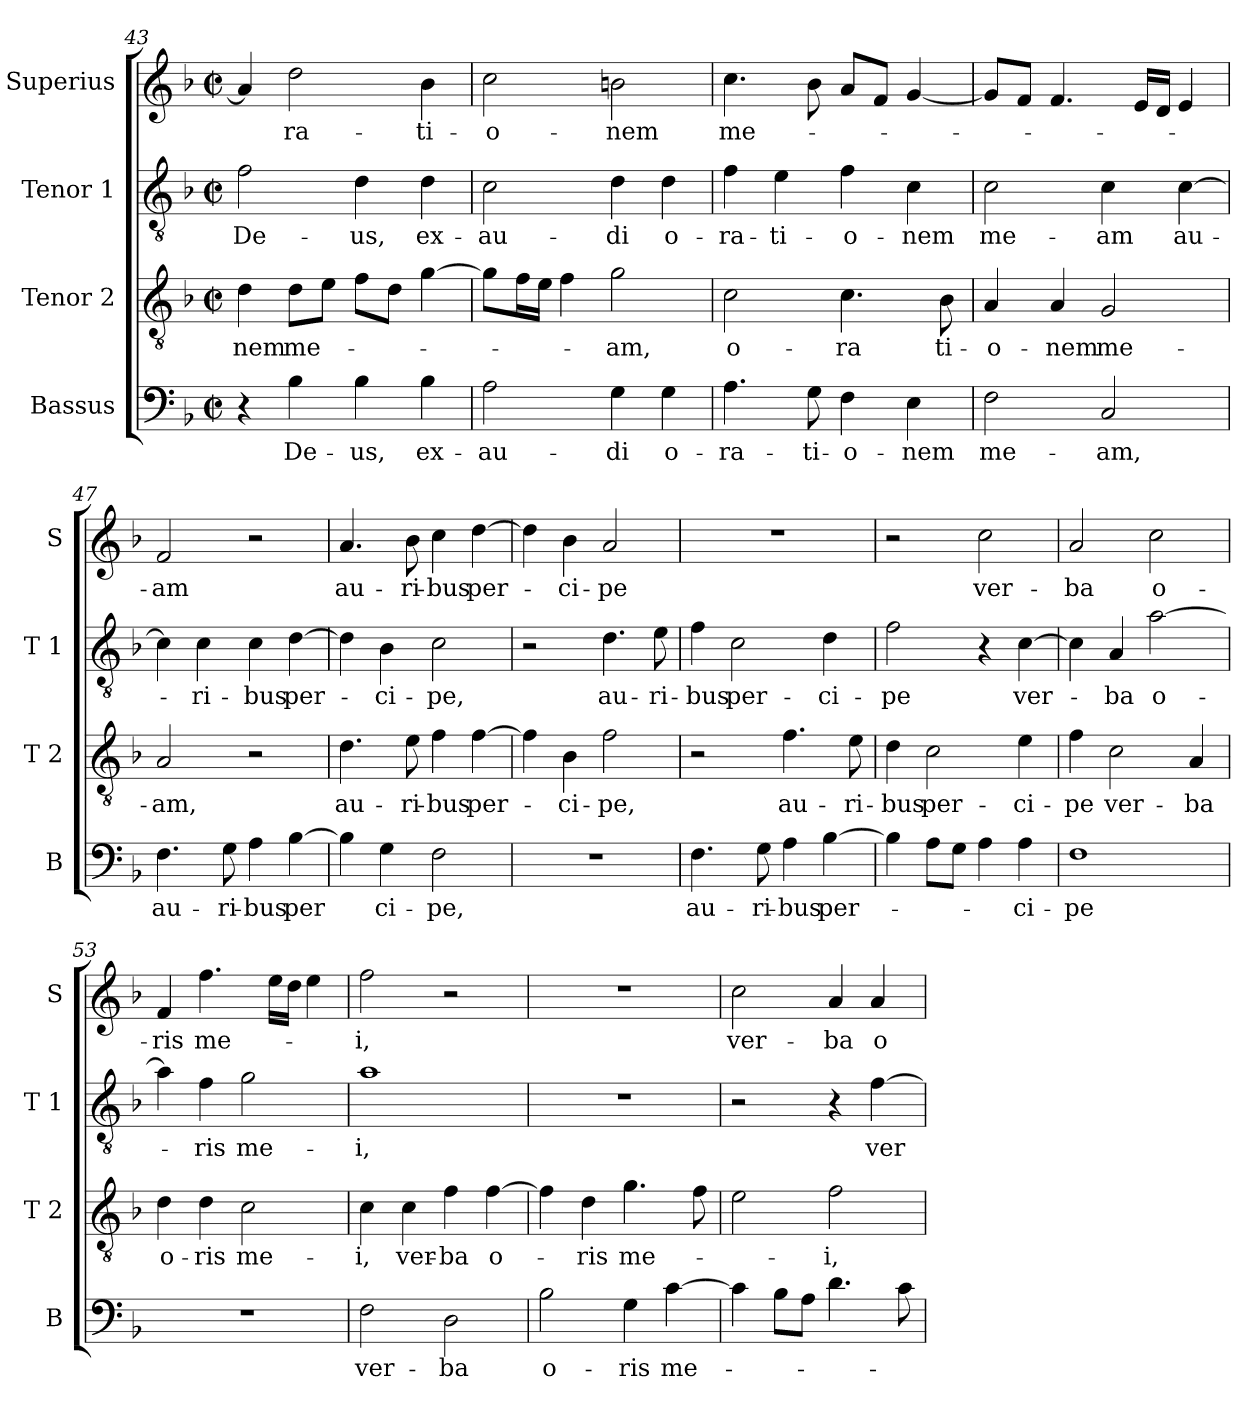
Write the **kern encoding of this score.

**kern	**text	**kern	**text	**kern	**text	**kern	**text
*part4	*part4	*part3	*part3	*part2	*part2	*part1	*part1
*staff4	*staff4	*staff3	*staff3	*staff2	*staff2	*staff1	*staff1
*I"Bassus	*	*I"Tenor 2	*	*I"Tenor 1	*	*I"Superius	*
*I'B	*	*I'T 2	*	*I'T 1	*	*I'S	*
!!LO:LB:g=z
*clefF4	*	*clefGv2	*	*clefGv2	*	*clefG2	*
*k[b-]	*	*k[b-]	*	*k[b-]	*	*k[b-]	*
*F:	*	*F:	*	*F:	*	*F:	*
*M2/2	*	*M2/2	*	*M2/2	*	*M2/2	*
*met(c|)	*	*met(c|)	*	*met(c|)	*	*met(c|)	*
=43	=43	=43	=43	=43	=43	=43	=43
!	!	!	!LO:LY:b	!	!LO:LY:b	!	!
4r	.	4d\	-nem	2f\	De-	4a/]	.
!	!LO:LY:b	!	!LO:LY:b	!	!	!	!LO:LY:b
4B-\	De-	8d\L	me-	.	.	2dd\	-ra-
.	.	8e\J	.	.	.	.	.
!	!LO:LY:b	!	!	!	!LO:LY:b	!	!
4B-\	-us,	8f\L	.	4d\	-us,	.	.
.	.	8d\J	.	.	.	.	.
!	!LO:LY:b	!	!	!	!LO:LY:b	!	!LO:LY:b
4B-\	ex-	[4g\	.	4d\	ex-	4b-\	-ti-
=44	=44	=44	=44	=44	=44	=44	=44
!	!LO:LY:b	!	!	!	!LO:LY:b	!	!LO:LY:b
2A\	-au-	8g\L]	.	2c\	-au-	2cc\	-o-
.	.	16f\L	.	.	.	.	.
.	.	16e\JJ	.	.	.	.	.
.	.	4f\	.	.	.	.	.
!	!LO:LY:b	!	!LO:LY:b	!	!LO:LY:b	!	!LO:LY:b
4G\	-di	2g\	-am,	4d\	-di	2bn\	-nem
!	!LO:LY:b	!	!	!	!LO:LY:b	!	!
4G\	o-	.	.	4d\	o-	.	.
=45	=45	=45	=45	=45	=45	=45	=45
!	!LO:LY:b	!	!LO:LY:b	!	!LO:LY:b	!	!LO:LY:b
4.A\	-ra-	2c\	o-	4f\	-ra-	4.cc\	me-
!	!	!	!	!	!LO:LY:b	!	!
.	.	.	.	4e\	-ti-	.	.
!	!LO:LY:b	!	!	!	!	!	!
8G\	-ti-	.	.	.	.	8b-\	.
!	!LO:LY:b	!	!LO:LY:b	!	!LO:LY:b	!	!
4F\	-o-	4.c\	-ra	4f\	-o-	8a/L	.
.	.	.	.	.	.	8f/J	.
!	!LO:LY:b	!	!	!	!LO:LY:b	!	!
4E\	-nem	.	.	4c\	-nem	[4g/	.
!	!	!	!LO:LY:b	!	!	!	!
.	.	8B-\	ti-	.	.	.	.
=46	=46	=46	=46	=46	=46	=46	=46
!	!LO:LY:b	!	!LO:LY:b	!	!LO:LY:b	!	!
2F\	me-	4A/	-o-	2c\	me-	8g/L]	.
.	.	.	.	.	.	8f/J	.
!	!	!	!LO:LY:b	!	!	!	!
.	.	4A/	-nem	.	.	4.f/	.
!	!LO:LY:b	!	!LO:LY:b	!	!LO:LY:b	!	!
2C/	-am,	2G/	me-	4c\	-am	.	.
.	.	.	.	.	.	16e/LL	.
.	.	.	.	.	.	16d/JJ	.
!	!	!	!	!	!LO:LY:b	!	!
.	.	.	.	[4c\	au-	4e/	.
=47	=47	=47	=47	=47	=47	=47	=47
!	!LO:LY:b	!	!LO:LY:b	!	!	!	!LO:LY:b
4.F\	au-	2A/	-am,	4c\]	.	2f/	-am
!	!	!	!	!	!LO:LY:b	!	!
.	.	.	.	4c\	-ri-	.	.
!	!LO:LY:b	!	!	!	!	!	!
8G\	-ri-	.	.	.	.	.	.
!	!LO:LY:b	!	!	!	!LO:LY:b	!	!
4A\	-bus	2r	.	4c\	-bus	2r	.
!	!LO:LY:b	!	!	!	!LO:LY:b	!	!
[4B-\	per	.	.	[4d\	per-	.	.
=48	=48	=48	=48	=48	=48	=48	=48
!	!	!	!LO:LY:b	!	!	!	!LO:LY:b
4B-\]	.	4.d\	au-	4d\]	.	4.a/	au-
!	!LO:LY:b	!	!	!	!LO:LY:b	!	!
4G\	ci-	.	.	4B-\	-ci-	.	.
!	!	!	!LO:LY:b	!	!	!	!LO:LY:b
.	.	8e\	-ri-	.	.	8b-\	-ri-
!	!LO:LY:b	!	!LO:LY:b	!	!LO:LY:b	!	!LO:LY:b
2F\	-pe,	4f\	-bus	2c\	-pe,	4cc\	-bus
!	!	!	!LO:LY:b	!	!	!	!LO:LY:b
.	.	[4f\	per-	.	.	[4dd\	per-
!!LO:LB:g=z
=49	=49	=49	=49	=49	=49	=49	=49
1r	.	4f\]	.	2r	.	4dd\]	.
!	!	!	!LO:LY:b	!	!	!	!LO:LY:b
.	.	4B-\	-ci-	.	.	4b-\	-ci-
!	!	!	!LO:LY:b	!	!LO:LY:b	!	!LO:LY:b
.	.	2f\	-pe,	4.d\	au-	2a/	-pe
!	!	!	!	!	!LO:LY:b	!	!
.	.	.	.	8e\	-ri-	.	.
=50	=50	=50	=50	=50	=50	=50	=50
!	!LO:LY:b	!	!	!	!LO:LY:b	!	!
4.F\	au-	2r	.	4f\	-bus	1r	.
!	!	!	!	!	!LO:LY:b	!	!
.	.	.	.	2c\	per-	.	.
!	!LO:LY:b	!	!	!	!	!	!
8G\	-ri-	.	.	.	.	.	.
!	!LO:LY:b	!	!LO:LY:b	!	!	!	!
4A\	-bus	4.f\	au-	.	.	.	.
!	!LO:LY:b	!	!	!	!LO:LY:b	!	!
[4B-\	per-	.	.	4d\	-ci-	.	.
!	!	!	!LO:LY:b	!	!	!	!
.	.	8e\	-ri-	.	.	.	.
=51	=51	=51	=51	=51	=51	=51	=51
!	!	!	!LO:LY:b	!	!LO:LY:b	!	!
4B-\]	.	4d\	-bus	2f\	-pe	2r	.
!	!	!	!LO:LY:b	!	!	!	!
8A\L	.	2c\	per-	.	.	.	.
8G\J	.	.	.	.	.	.	.
!	!	!	!	!	!	!	!LO:LY:b
4A\	.	.	.	4r	.	2cc\	ver-
!	!LO:LY:b	!	!LO:LY:b	!	!LO:LY:b	!	!
4A\	-ci-	4e\	-ci-	[4c\	ver-	.	.
=52	=52	=52	=52	=52	=52	=52	=52
!	!LO:LY:b	!	!LO:LY:b	!	!	!	!LO:LY:b
1F	-pe	4f\	-pe	4c\]	.	2a/	-ba
!	!	!	!LO:LY:b	!	!LO:LY:b	!	!
.	.	2c\	ver-	4A/	-ba	.	.
!	!	!	!	!	!LO:LY:b	!	!LO:LY:b
.	.	.	.	[2a\	o-	2cc\	o-
!	!	!	!LO:LY:b	!	!	!	!
.	.	4A/	-ba	.	.	.	.
=53	=53	=53	=53	=53	=53	=53	=53
!	!	!	!LO:LY:b	!	!	!	!LO:LY:b
1r	.	4d\	o-	4a\]	.	4f/	-ris
!	!	!	!LO:LY:b	!	!LO:LY:b	!	!LO:LY:b
.	.	4d\	-ris	4f\	-ris	4.ff\	me-
!	!	!	!LO:LY:b	!	!LO:LY:b	!	!
.	.	2c\	me-	2g\	me-	.	.
.	.	.	.	.	.	16ee\LL	.
.	.	.	.	.	.	16dd\JJ	.
.	.	.	.	.	.	4ee\	.
=54	=54	=54	=54	=54	=54	=54	=54
!	!LO:LY:b	!	!LO:LY:b	!	!LO:LY:b	!	!LO:LY:b
2F\	ver-	4c\	-i,	1a	-i,	2ff\	-i,
!	!	!	!LO:LY:b	!	!	!	!
.	.	4c\	ver-	.	.	.	.
!	!LO:LY:b	!	!LO:LY:b	!	!	!	!
2D\	-ba	4f\	-ba	.	.	2r	.
!	!	!	!LO:LY:b	!	!	!	!
.	.	[4f\	o-	.	.	.	.
!!LO:PB:g=z
=55	=55	=55	=55	=55	=55	=55	=55
!	!LO:LY:b	!	!	!	!	!	!
2B-\	o-	4f\]	.	1r	.	1r	.
!	!	!	!LO:LY:b	!	!	!	!
.	.	4d\	-ris	.	.	.	.
!	!LO:LY:b	!	!LO:LY:b	!	!	!	!
4G\	-ris	4.g\	me-	.	.	.	.
!	!LO:LY:b	!	!	!	!	!	!
[4c\	me-	.	.	.	.	.	.
.	.	8f\	.	.	.	.	.
=56	=56	=56	=56	=56	=56	=56	=56
!	!	!	!	!	!	!	!LO:LY:b
4c\]	.	2e\	.	2r	.	2cc\	ver-
8B-\L	.	.	.	.	.	.	.
8A\J	.	.	.	.	.	.	.
!	!	!	!LO:LY:b	!	!	!	!LO:LY:b
4.d\	.	2f\	-i,	4r	.	4a/	-ba
!	!	!	!	!	!LO:LY:b	!	!LO:LY:b
.	.	.	.	[4f\	ver-	4a/	o-
8c\	.	.	.	.	.	.	.
=	=	=	=	=	=	=	=
*-	*-	*-	*-	*-	*-	*-	*-
